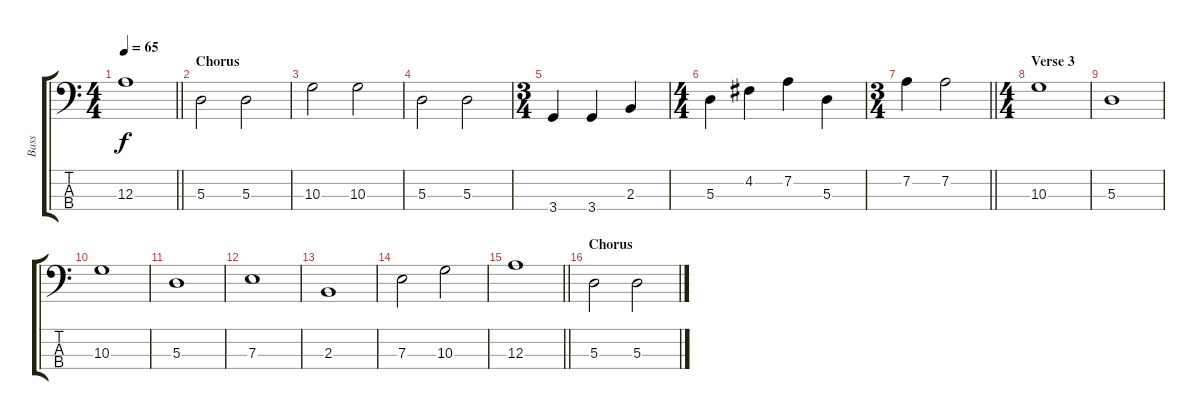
\track ("Bass" "Bass") {instrument electricbassfinger}
\staff {score tabs}
\tuning (G2 D2 A1 E1) {hide}
\ts (4 4)
\tempo 65
\clef f4
\barLineRight lightlight
\ks c
12.3.1{dy f} |
\section ("" "Chorus")
5.3.2 5.3.2 |
10.3.2 10.3.2 |
5.3.2 5.3.2 |
\ts (3 4)
3.4.4 3.4.4 2.3.4 |
\ts (4 4)
5.3.4 4.2.4 7.2.4 5.3.4 |
\ts (3 4)
\barLineRight lightlight
7.2.4 7.2.2 |
\ts (4 4)
\section ("" "Verse 3")
10.3.1 |
5.3.1 |
10.3.1 |
5.3.1 |
7.3.1 |
2.3.1 |
7.3.2 10.3.2 |
\barLineRight lightlight
12.3.1 |
\section ("" "Chorus")
5.3.2 5.3.2
